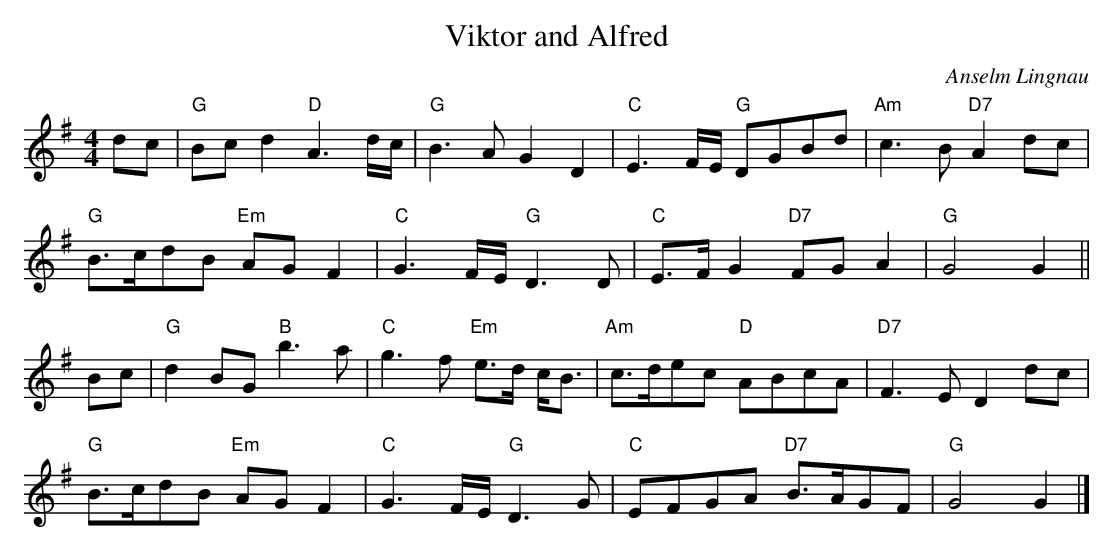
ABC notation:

X:1
T:Viktor and Alfred
C:Anselm Lingnau
M:4/4
L:1/8
K:G
dc|"G"Bcd2 "D"A3 d/c/|"G"B3A G2 D2|"C"E3 F/E/ "G"DGBd|"Am"c3B "D7"A2 dc|
   "G"B>cdB "Em"AGF2|"C"G3 F/E/ "G"D3 D|"C"E>FG2 "D7"FGA2|"G"G4 G2||
Bc|"G"d2 BG "B"b3a|"C"g3f "Em"e>d c<B|"Am"c>dec "D"ABcA|"D7"F3E D2 dc|
   "G"B>cdB "Em"AGF2|"C"G3 F/E/ "G"D3 G|"C"EFGA "D7"B>AGF|"G"G4 G2|]
